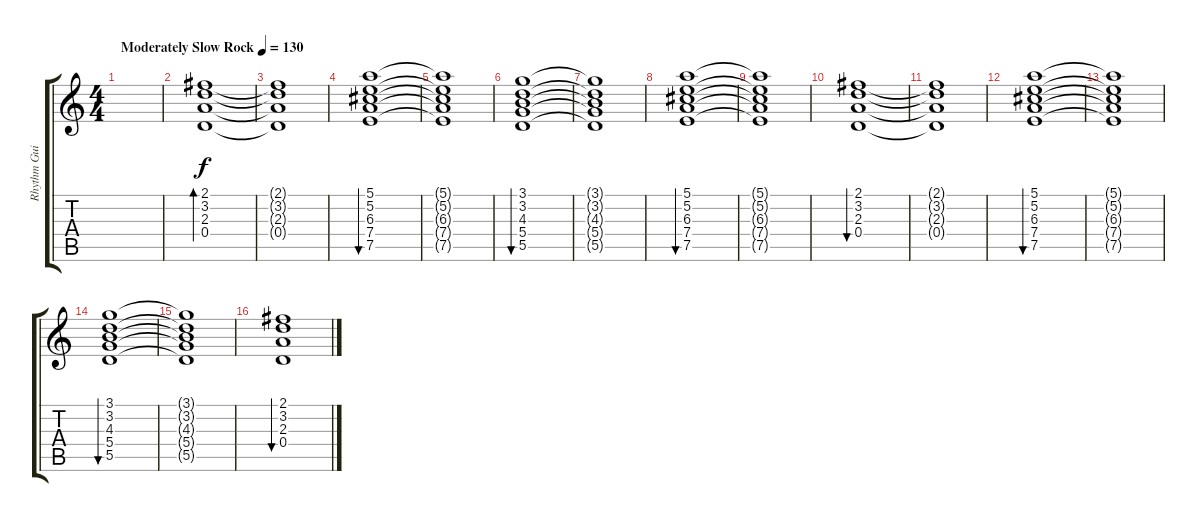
\track ("Rhythm Guitar" "Rhythm Gui") {instrument acousticguitarsteel}
\staff {score tabs}
\tuning (E4 B3 G3 D3 A2 E2) {hide}
\ts (4 4)
\tempo (130 "Moderately Slow Rock")
\clef g2
\ks c
|
(2.1 3.2 2.3 0.4).1{bd 120} |
(2.1{t} 3.2{t} 2.3{t} 0.4{t}).1 |
(5.1 5.2 6.3 7.4 7.5).1{bu 240} |
(5.1{t} 5.2{t} 6.3{t} 7.4{t} 7.5{t}).1 |
(3.1 3.2 4.3 5.4 5.5).1{bu 240} |
(3.1{t} 3.2{t} 4.3{t} 5.4{t} 5.5{t}).1 |
(5.1 5.2 6.3 7.4 7.5).1{bu 240} |
(5.1{t} 5.2{t} 6.3{t} 7.4{t} 7.5{t}).1 |
(2.1 3.2 2.3 0.4).1{bu 240} |
(2.1{t} 3.2{t} 2.3{t} 0.4{t}).1 |
(5.1 5.2 6.3 7.4 7.5).1{bu 240} |
(5.1{t} 5.2{t} 6.3{t} 7.4{t} 7.5{t}).1 |
(3.1 3.2 4.3 5.4 5.5).1{bu 240} |
(3.1{t} 3.2{t} 4.3{t} 5.4{t} 5.5{t}).1 |
(2.1 3.2 2.3 0.4).1{bu 240}
